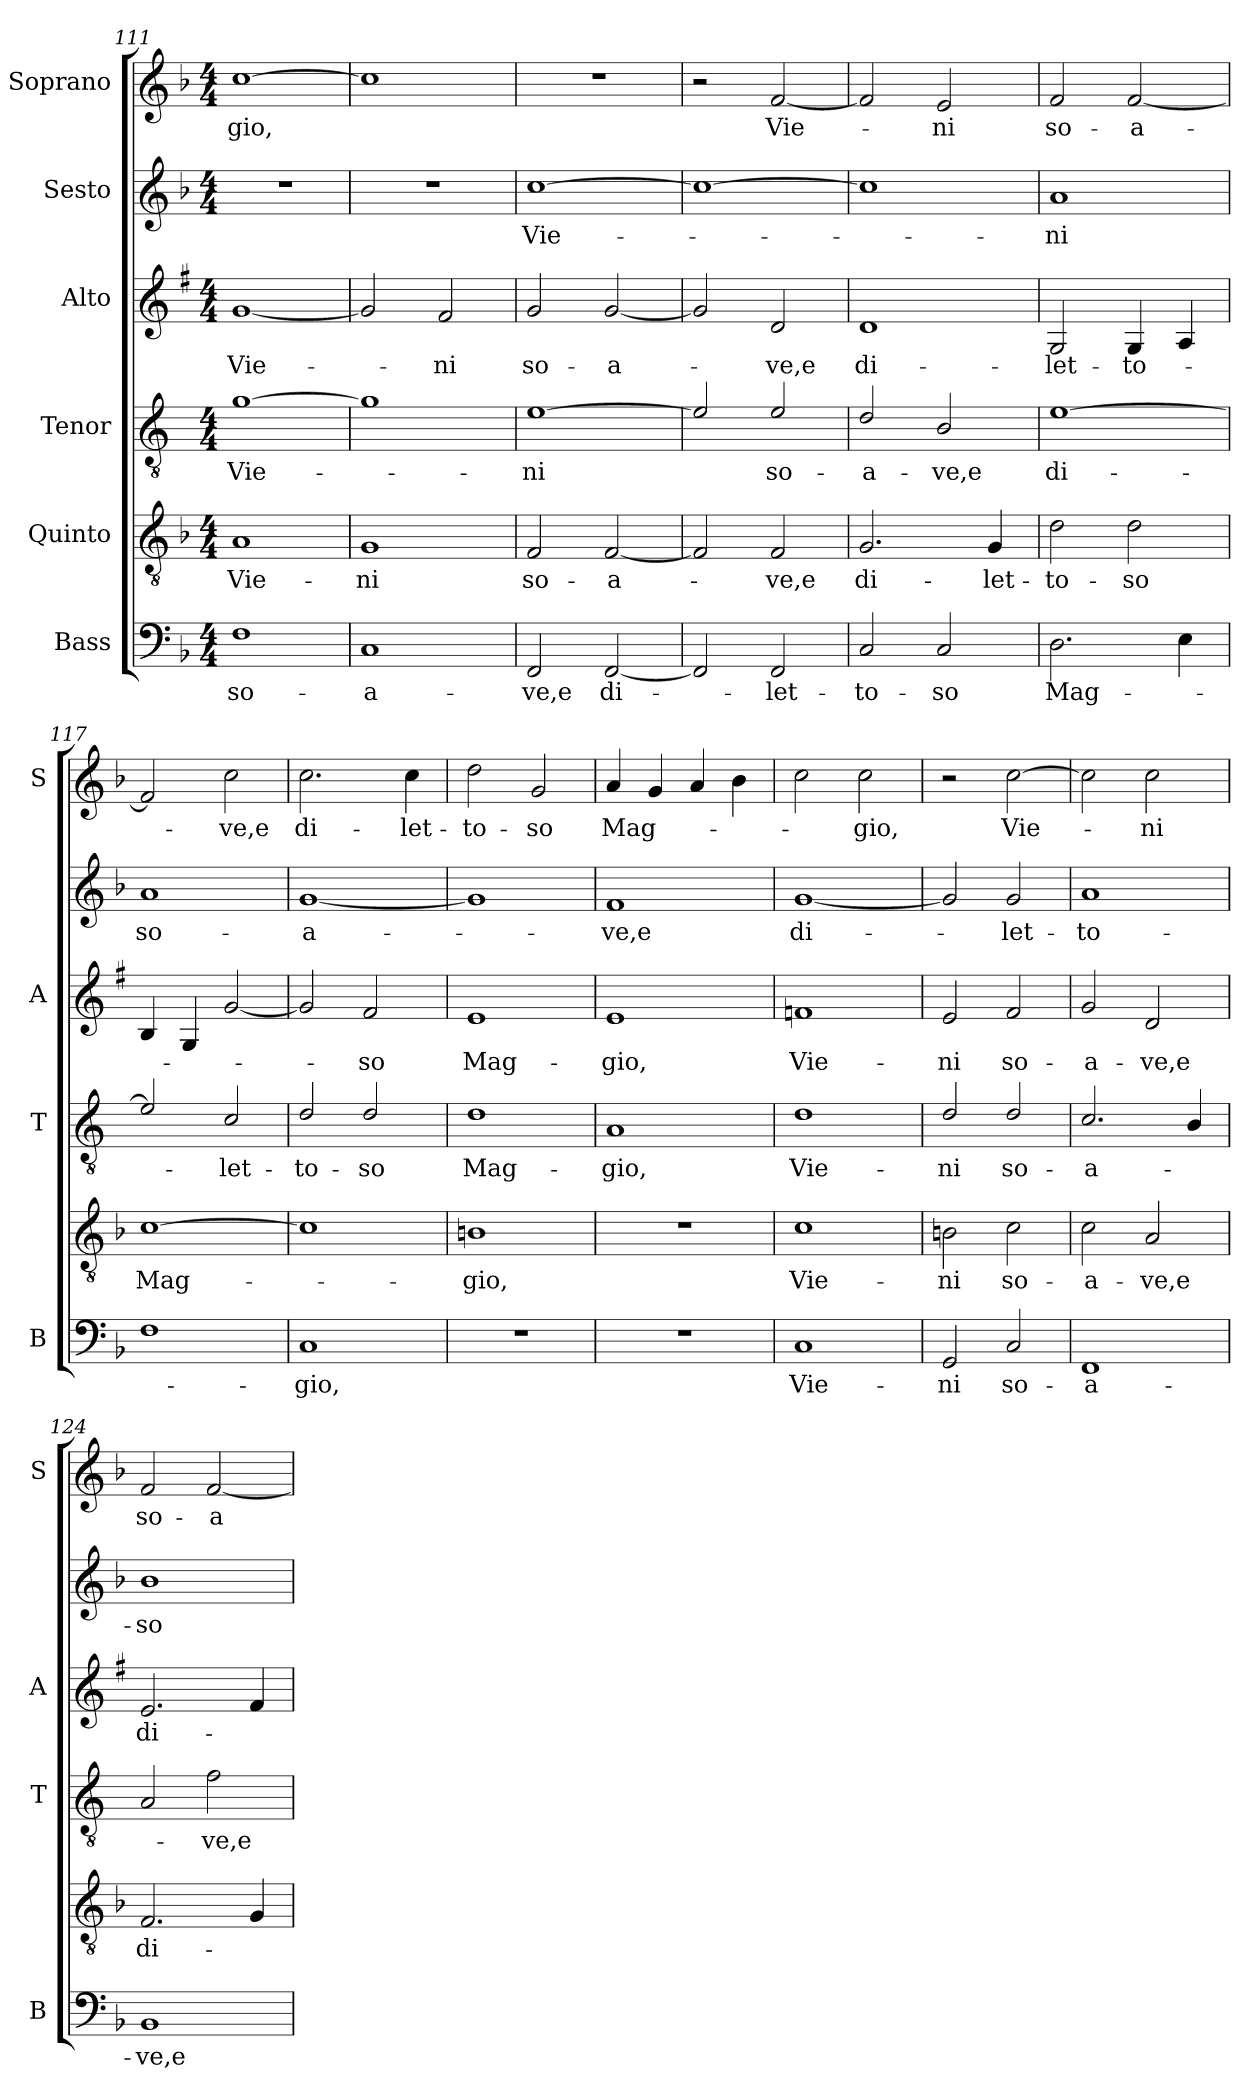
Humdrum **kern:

**kern	**text	**kern	**text	**kern	**text	**kern	**text	**kern	**text	**kern	**text
*part6	*part6	*part5	*part5	*part4	*part4	*part3	*part3	*part2	*part2	*part1	*part1
*staff6	*staff6	*staff5	*staff5	*staff4	*staff4	*staff3	*staff3	*staff2	*staff2	*staff1	*staff1
*I"Bass	*	*I"Quinto	*	*I"Tenor	*	*I"Alto	*	*I"Sesto	*	*I"Soprano	*
*I'B	*	*	*	*I'T	*	*I'A	*	*	*	*I'S	*
*clefF4	*	*clefGv2	*	*clefGv2	*	*clefG2	*	*clefG2	*	*clefG2	*
*	*	*	*	*ITrd4c7	*	*ITrd1c2	*	*	*	*	*
*k[b-]	*	*k[b-]	*	*k[b-]	*	*k[b-]	*	*k[b-]	*	*k[b-]	*
*F:	*	*F:	*	*F:	*	*F:	*	*F:	*	*F:	*
*M4/4	*	*M4/4	*	*M4/4	*	*M4/4	*	*M4/4	*	*M4/4	*
=111	=111	=111	=111	=111	=111	=111	=111	=111	=111	=111	=111
!	!LO:LY:b	!	!LO:LY:b	!	!LO:LY:b	!	!LO:LY:b	!	!	!	!LO:LY:b
1F	so-	1A	Vie-	[1c	Vie-	[1f	Vie-	1r	.	[1cc	-gio,
=112	=112	=112	=112	=112	=112	=112	=112	=112	=112	=112	=112
!	!LO:LY:b	!	!LO:LY:b	!	!	!	!	!	!	!	!
1C	-a-	1G	-ni	1c]	.	2f/]	.	1r	.	1cc]	.
!	!	!	!	!	!	!	!LO:LY:b	!	!	!	!
.	.	.	.	.	.	2e/	-ni	.	.	.	.
!!LO:LB:g=z
=113	=113	=113	=113	=113	=113	=113	=113	=113	=113	=113	=113
!	!LO:LY:b	!	!LO:LY:b	!	!LO:LY:b	!	!LO:LY:b	!	!LO:LY:b	!	!
2FF/	-ve,e	2F/	so-	[1A	-ni	2f/	so-	[1cc	Vie-	1r	.
!	!LO:LY:b	!	!LO:LY:b	!	!	!	!LO:LY:b	!	!	!	!
[2FF/	di-	[2F/	-a-	.	.	[2f/	-a-	.	.	.	.
=114	=114	=114	=114	=114	=114	=114	=114	=114	=114	=114	=114
2FF/]	.	2F/]	.	2A/]	.	2f/]	.	1cc_	.	2r	.
!	!LO:LY:b	!	!LO:LY:b	!	!LO:LY:b	!	!LO:LY:b	!	!	!	!LO:LY:b
2FF/	-let-	2F/	-ve,e	2A/	so-	2c/	-ve,e	.	.	[2f/	Vie-
=115	=115	=115	=115	=115	=115	=115	=115	=115	=115	=115	=115
!	!LO:LY:b	!	!LO:LY:b	!	!LO:LY:b	!	!LO:LY:b	!	!	!	!
2C/	-to-	2.G/	di-	2G/	-a-	1c	di-	1cc]	.	2f/]	.
!	!LO:LY:b	!	!	!	!LO:LY:b	!	!	!	!	!	!LO:LY:b
2C/	-so	.	.	2E/	-ve,e	.	.	.	.	2e/	-ni
!	!	!	!LO:LY:b	!	!	!	!	!	!	!	!
.	.	4G/	-let-	.	.	.	.	.	.	.	.
=116	=116	=116	=116	=116	=116	=116	=116	=116	=116	=116	=116
!	!LO:LY:b	!	!LO:LY:b	!	!LO:LY:b	!	!LO:LY:b	!	!LO:LY:b	!	!LO:LY:b
2.D\	Mag-	2d\	-to-	[1A	di-	2F/	-let-	1a	-ni	2f/	so-
!	!	!	!LO:LY:b	!	!	!	!LO:LY:b	!	!	!	!LO:LY:b
.	.	2d\	-so	.	.	4F/	-to-	.	.	[2f/	-a-
4E\	.	.	.	.	.	4G/	.	.	.	.	.
=117	=117	=117	=117	=117	=117	=117	=117	=117	=117	=117	=117
!	!	!	!LO:LY:b	!	!	!	!	!	!LO:LY:b	!	!
1F	.	[1c	Mag-	2A/]	.	4A/	.	1a	so-	2f/]	.
.	.	.	.	.	.	4F/	.	.	.	.	.
!	!	!	!	!	!LO:LY:b	!	!	!	!	!	!LO:LY:b
.	.	.	.	2F/	-let-	[2f/	.	.	.	2cc\	-ve,e
=118	=118	=118	=118	=118	=118	=118	=118	=118	=118	=118	=118
!	!LO:LY:b	!	!	!	!LO:LY:b	!	!	!	!LO:LY:b	!	!LO:LY:b
1C	-gio,	1c]	.	2G/	-to-	2f/]	.	[1g	-a-	2.cc\	di-
!	!	!	!	!	!LO:LY:b	!	!LO:LY:b	!	!	!	!
.	.	.	.	2G/	-so	2e/	-so	.	.	.	.
!	!	!	!	!	!	!	!	!	!	!	!LO:LY:b
.	.	.	.	.	.	.	.	.	.	4cc\	-let-
=119	=119	=119	=119	=119	=119	=119	=119	=119	=119	=119	=119
!	!	!	!LO:LY:b	!	!LO:LY:b	!	!LO:LY:b	!	!	!	!LO:LY:b
1r	.	1Bn	-gio,	1G	Mag-	1d	Mag-	1g]	.	2dd\	-to-
!	!	!	!	!	!	!	!	!	!	!	!LO:LY:b
.	.	.	.	.	.	.	.	.	.	2g/	-so
=120	=120	=120	=120	=120	=120	=120	=120	=120	=120	=120	=120
!	!	!	!	!	!LO:LY:b	!	!LO:LY:b	!	!LO:LY:b	!	!LO:LY:b
1r	.	1r	.	1D	-gio,	1d	-gio,	1f	-ve,e	4a/	Mag-
.	.	.	.	.	.	.	.	.	.	4g/	.
.	.	.	.	.	.	.	.	.	.	4a/	.
.	.	.	.	.	.	.	.	.	.	4b-\	.
=121	=121	=121	=121	=121	=121	=121	=121	=121	=121	=121	=121
!	!LO:LY:b	!	!LO:LY:b	!	!LO:LY:b	!	!LO:LY:b	!	!LO:LY:b	!	!
1C	Vie-	1c	Vie-	1G	Vie-	1e-X	Vie-	[1g	di-	2cc\	.
!	!	!	!	!	!	!	!	!	!	!	!LO:LY:b
.	.	.	.	.	.	.	.	.	.	2cc\	-gio,
!!LO:PB:g=z
=122	=122	=122	=122	=122	=122	=122	=122	=122	=122	=122	=122
!	!LO:LY:b	!	!LO:LY:b	!	!LO:LY:b	!	!LO:LY:b	!	!	!	!
2GG/	-ni	2Bn\	-ni	2G/	-ni	2d/	-ni	2g/]	.	2r	.
!	!LO:LY:b	!	!LO:LY:b	!	!LO:LY:b	!	!LO:LY:b	!	!LO:LY:b	!	!LO:LY:b
2C/	so-	2c\	so-	2G/	so-	2e/	so-	2g/	-let-	[2cc\	Vie-
=123	=123	=123	=123	=123	=123	=123	=123	=123	=123	=123	=123
!	!LO:LY:b	!	!LO:LY:b	!	!LO:LY:b	!	!LO:LY:b	!	!LO:LY:b	!	!
1FF	-a-	2c\	-a-	2.F/	-a-	2f/	-a-	1a	-to-	2cc\]	.
!	!	!	!LO:LY:b	!	!	!	!LO:LY:b	!	!	!	!LO:LY:b
.	.	2A/	-ve,e	.	.	2c/	-ve,e	.	.	2cc\	-ni
.	.	.	.	4E/	.	.	.	.	.	.	.
=124	=124	=124	=124	=124	=124	=124	=124	=124	=124	=124	=124
!	!LO:LY:b	!	!LO:LY:b	!	!	!	!LO:LY:b	!	!LO:LY:b	!	!LO:LY:b
1BB-	-ve,e	2.F/	di-	2D/	.	2.d/	di-	1b-	-so	2f/	so-
!	!	!	!	!	!LO:LY:b	!	!	!	!	!	!LO:LY:b
.	.	.	.	2B-\	-ve,e	.	.	.	.	[2f/	-a-
.	.	4G/	.	.	.	4e/	.	.	.	.	.
=	=	=	=	=	=	=	=	=	=	=	=
*-	*-	*-	*-	*-	*-	*-	*-	*-	*-	*-	*-
